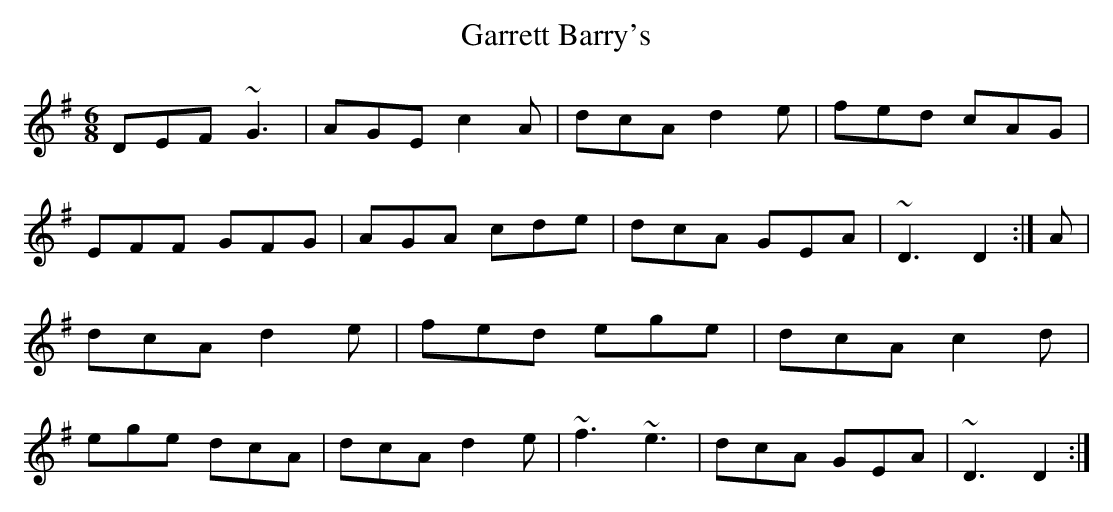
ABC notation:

X:1
T:Garrett Barry's
M:6/8
K:DMix
DEF ~G3|AGE c2A|dcA d2e|fed cAG|EFF GFG|AGA cde|dcA GEA|~D3 D2:|\
A|dcA d2e|fed ege|dcA c2d|ege dcA|dcA d2e|~f3 ~e3|dcA GEA|~D3 D2:|
